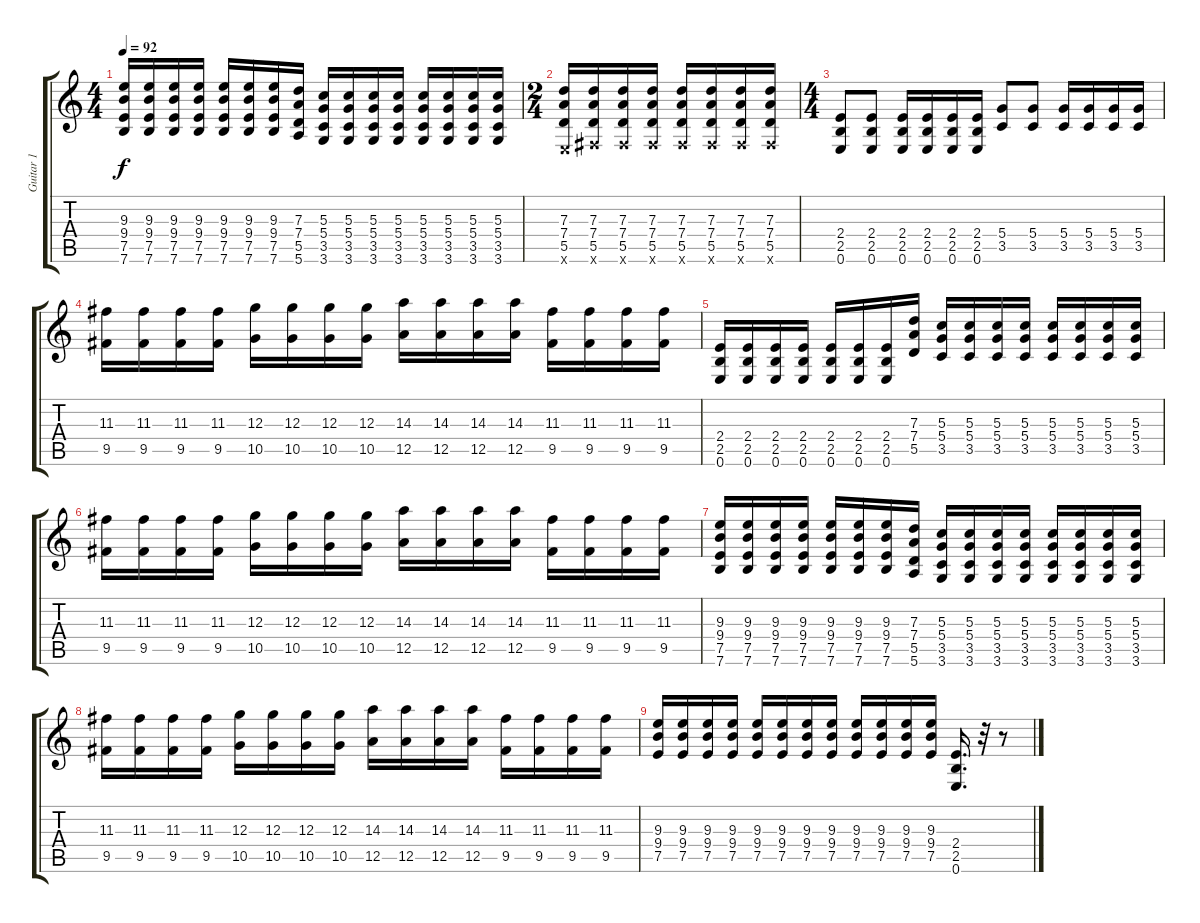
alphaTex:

\track ("Guitar 1" "Guitar 1") {instrument distortionguitar}
\staff {score tabs}
\tuning (E4 B3 G3 D3 A2 E2) {hide}
\ts (4 4)
\tempo 92
\clef g2
\ks c
(9.3 9.4 7.5 7.6).16{dy f} (9.3 9.4 7.5 7.6).16 (9.3 9.4 7.5 7.6).16 (9.3 9.4 7.5 7.6).16 (9.3 9.4 7.5 7.6).16 (9.3 9.4 7.5 7.6).16 (9.3 9.4 7.5 7.6).16 (7.3 7.4 5.5 5.6).16 (5.3 5.4 3.5 3.6).16 (5.3 5.4 3.5 3.6).16 (5.3 5.4 3.5 3.6).16 (5.3 5.4 3.5 3.6).16 (5.3 5.4 3.5 3.6).16 (5.3 5.4 3.5 3.6).16 (5.3 5.4 3.5 3.6).16 (5.3 5.4 3.5 3.6).16 |
\ts (2 4)
(7.3 7.4 5.5 0.6{x}).16 (7.3 7.4 5.5 2.6{x}).16 (7.3 7.4 5.5 2.6{x}).16 (7.3 7.4 5.5 2.6{x}).16 (7.3 7.4 5.5 2.6{x}).16 (7.3 7.4 5.5 2.6{x}).16 (7.3 7.4 5.5 2.6{x}).16 (7.3 7.4 5.5 2.6{x}).16 |
\ts (4 4)
(2.4 2.5 0.6).8 (2.4 2.5 0.6).8 (2.4 2.5 0.6).16 (2.4 2.5 0.6).16 (2.4 2.5 0.6).16 (2.4 2.5 0.6).16 (5.4 3.5).8 (5.4 3.5).8 (5.4 3.5).16 (5.4 3.5).16 (5.4 3.5).16 (5.4 3.5).16 |
(11.3 9.5).16 (11.3 9.5).16 (11.3 9.5).16 (11.3 9.5).16 (12.3 10.5).16 (12.3 10.5).16 (12.3 10.5).16 (12.3 10.5).16 (14.3 12.5).16 (14.3 12.5).16 (14.3 12.5).16 (14.3 12.5).16 (11.3 9.5).16 (11.3 9.5).16 (11.3 9.5).16 (11.3 9.5).16 |
(2.4 2.5 0.6).16 (2.4 2.5 0.6).16 (2.4 2.5 0.6).16 (2.4 2.5 0.6).16 (2.4 2.5 0.6).16 (2.4 2.5 0.6).16 (2.4 2.5 0.6).16 (7.3 7.4 5.5).16 (5.3 5.4 3.5).16 (5.3 5.4 3.5).16 (5.3 5.4 3.5).16 (5.3 5.4 3.5).16 (5.3 5.4 3.5).16 (5.3 5.4 3.5).16 (5.3 5.4 3.5).16 (5.3 5.4 3.5).16 |
(11.3 9.5).16 (11.3 9.5).16 (11.3 9.5).16 (11.3 9.5).16 (12.3 10.5).16 (12.3 10.5).16 (12.3 10.5).16 (12.3 10.5).16 (14.3 12.5).16 (14.3 12.5).16 (14.3 12.5).16 (14.3 12.5).16 (11.3 9.5).16 (11.3 9.5).16 (11.3 9.5).16 (11.3 9.5).16 |
(9.3 9.4 7.5 7.6).16 (9.3 9.4 7.5 7.6).16 (9.3 9.4 7.5 7.6).16 (9.3 9.4 7.5 7.6).16 (9.3 9.4 7.5 7.6).16 (9.3 9.4 7.5 7.6).16 (9.3 9.4 7.5 7.6).16 (7.3 7.4 5.5 5.6).16 (5.3 5.4 3.5 3.6).16 (5.3 5.4 3.5 3.6).16 (5.3 5.4 3.5 3.6).16 (5.3 5.4 3.5 3.6).16 (5.3 5.4 3.5 3.6).16 (5.3 5.4 3.5 3.6).16 (5.3 5.4 3.5 3.6).16 (5.3 5.4 3.5 3.6).16 |
(11.3 9.5).16 (11.3 9.5).16 (11.3 9.5).16 (11.3 9.5).16 (12.3 10.5).16 (12.3 10.5).16 (12.3 10.5).16 (12.3 10.5).16 (14.3 12.5).16 (14.3 12.5).16 (14.3 12.5).16 (14.3 12.5).16 (11.3 9.5).16 (11.3 9.5).16 (11.3 9.5).16 (11.3 9.5).16 |
(9.3 9.4 7.5).16 (9.3 9.4 7.5).16 (9.3 9.4 7.5).16 (9.3 9.4 7.5).16 (9.3 9.4 7.5).16 (9.3 9.4 7.5).16 (9.3 9.4 7.5).16 (9.3 9.4 7.5).16 (9.3 9.4 7.5).16 (9.3 9.4 7.5).16 (9.3 9.4 7.5).16 (9.3 9.4 7.5).16 (2.4 2.5 0.6).16{d} r.32 r.8
